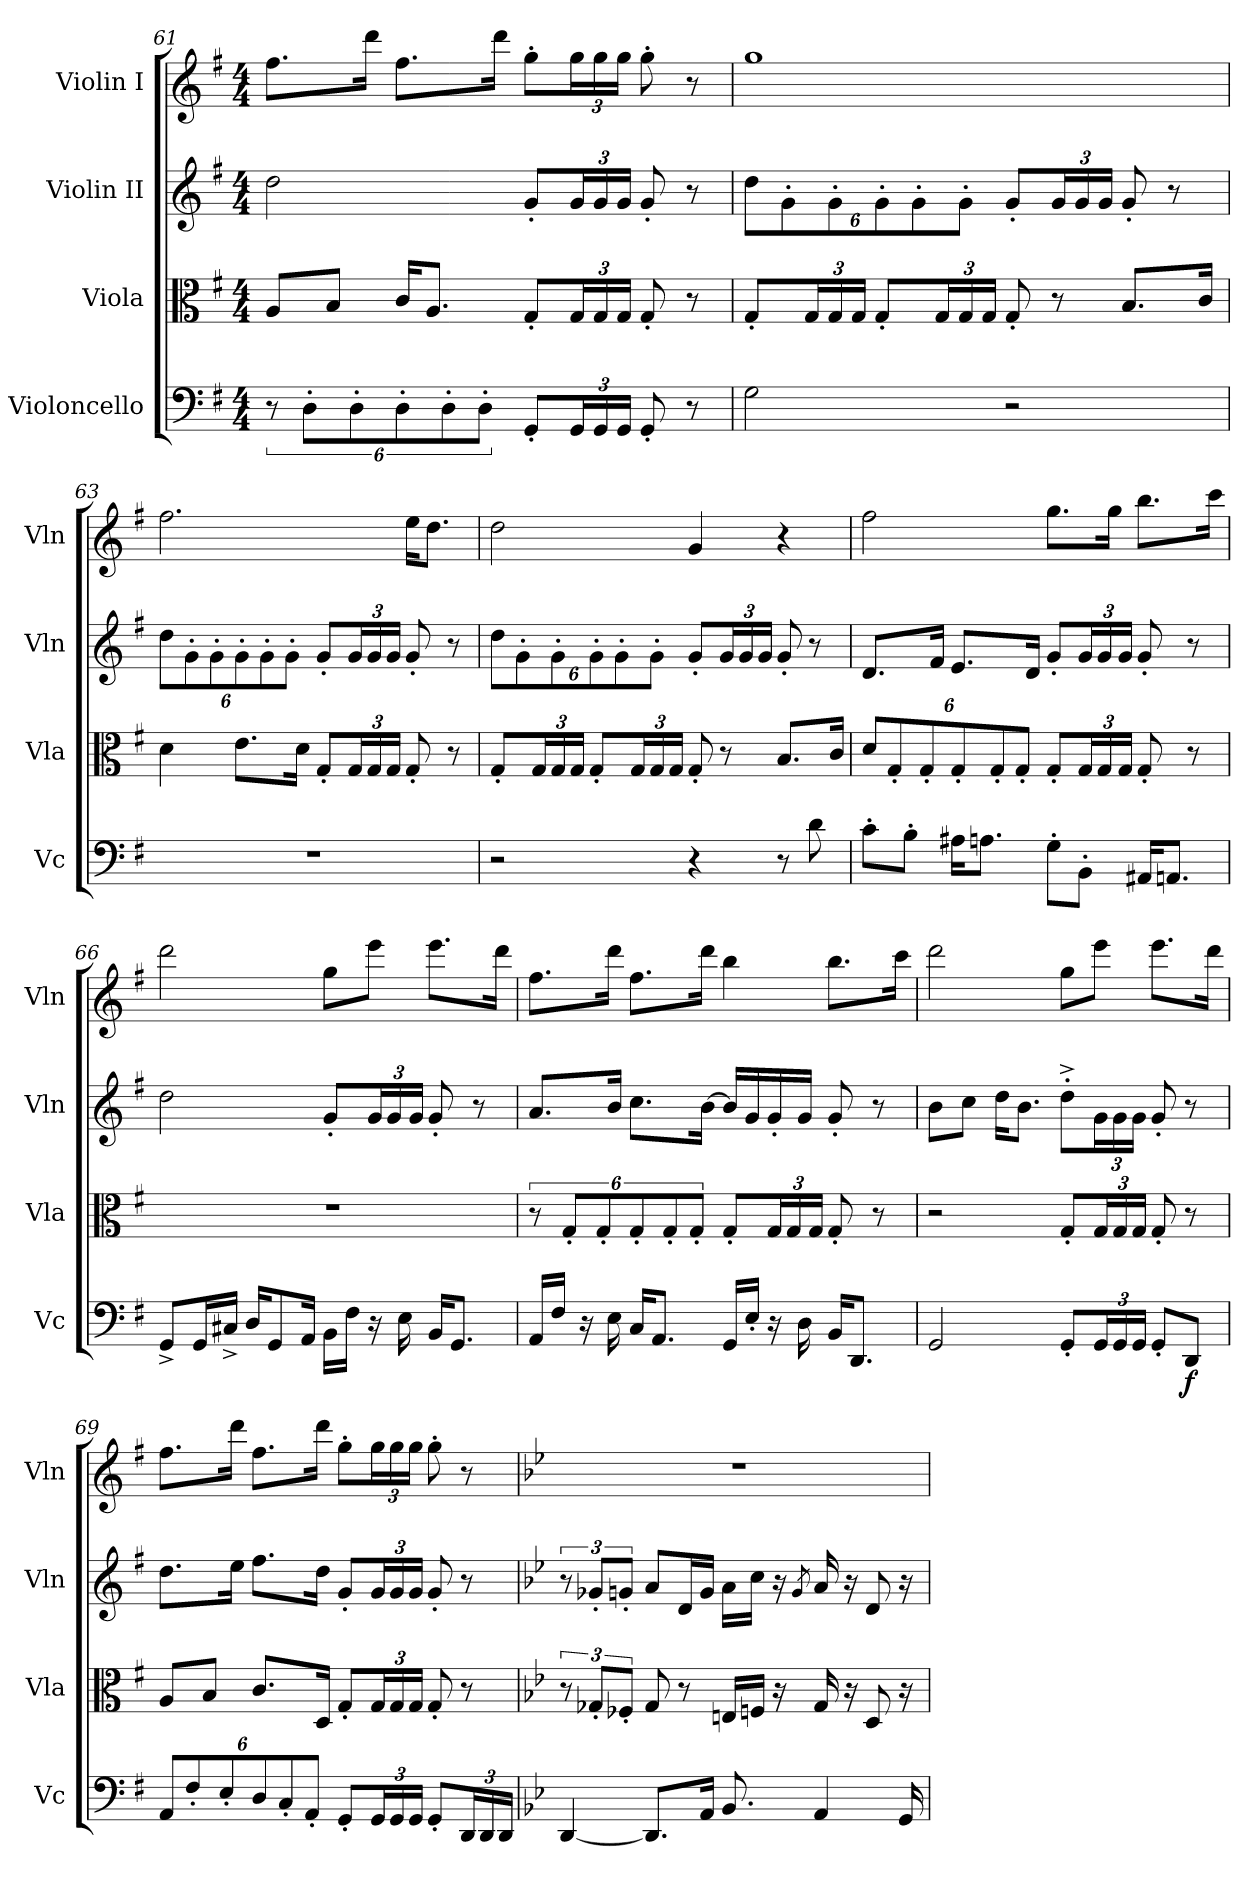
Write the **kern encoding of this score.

**kern	**dynam	**kern	**kern	**kern
*part4	*part4	*part3	*part2	*part1
*staff4	*staff4	*staff3	*staff2	*staff1
*I"Violoncello	*	*I"Viola	*I"Violin II	*I"Violin I
*I'Vc	*	*I'Vla	*I'Vln	*I'Vln
*clefF4	*	*clefC3	*clefG2	*clefG2
*k[f#]	*	*k[f#]	*k[f#]	*k[f#]
*M4/4	*	*M4/4	*M4/4	*M4/4
=61	=61	=61	=61	=61
12r	.	8A/L	2dd\	8.ff#\L
12D'\L	.	.	.	.
.	.	8B/J	.	.
12D'\	.	.	.	.
.	.	.	.	16ddd\Jk
12D'\	.	16c/KL	.	8.ff#\L
.	.	8.A/J	.	.
12D'\	.	.	.	.
12D'\J	.	.	.	.
.	.	.	.	16ddd\Jk
8GG'/L	.	8G'/L	8g'/L	8gg'\L
*Xbrackettup	*	*Xbrackettup	*Xbrackettup	*Xbrackettup
24GG/L	.	24G/L	24g/L	24gg\L
24GG/	.	24G/	24g/	24gg\
24GG/JJ	.	24G/JJ	24g/JJ	24gg\JJ
8GG'/	.	8G'/	8g'/	8gg'\
8r	.	8r	8r	8r
=62	=62	=62	=62	=62
2G\	.	8G'/L	12dd\L	1gg
.	.	.	12g'\	.
.	.	24G/L	.	.
.	.	24G/	12g'\	.
.	.	24G/JJ	.	.
.	.	8G'/L	12g'\	.
.	.	.	12g'\	.
.	.	24G/L	.	.
.	.	24G/	12g'\J	.
.	.	24G/JJ	.	.
2r	.	8G'/	8g'/L	.
.	.	8r	24g/L	.
.	.	.	24g/	.
.	.	.	24g/JJ	.
.	.	8.B/L	8g'/	.
.	.	.	8r	.
.	.	16c/Jk	.	.
=63	=63	=63	=63	=63
1r	.	4d\	12dd\L	2.ff#\
.	.	.	12g'\	.
.	.	.	12g'\	.
.	.	8.e\L	12g'\	.
.	.	.	12g'\	.
.	.	.	12g'\J	.
.	.	16d\Jk	.	.
.	.	8G'/L	8g'/L	.
.	.	24G/L	24g/L	.
.	.	24G/	24g/	.
.	.	24G/JJ	24g/JJ	.
.	.	8G'/	8g'/	16ee\KL
.	.	.	.	8.dd\J
.	.	8r	8r	.
=64	=64	=64	=64	=64
2r	.	8G'/L	12dd\L	2dd\
.	.	.	12g'\	.
.	.	24G/L	.	.
.	.	24G/	12g'\	.
.	.	24G/JJ	.	.
.	.	8G'/L	12g'\	.
.	.	.	12g'\	.
.	.	24G/L	.	.
.	.	24G/	12g'\J	.
.	.	24G/JJ	.	.
4r	.	8G'/	8g'/L	4g/
.	.	8r	24g/L	.
.	.	.	24g/	.
.	.	.	24g/JJ	.
8r	.	8.B/L	8g'/	4r
8d\	.	.	8r	.
.	.	16c/Jk	.	.
=65	=65	=65	=65	=65
8c'\L	.	12d/L	8.d/L	2ff#\
.	.	12G'/	.	.
8B'\J	.	.	.	.
.	.	12G'/	.	.
.	.	.	16f#/Jk	.
16A#X\KL	.	12G'/	8.e/L	.
8.An\J	.	.	.	.
.	.	12G'/	.	.
.	.	12G'/J	.	.
.	.	.	16d/Jk	.
8G'\L	.	8G'/L	8g'/L	8.gg\L
8BB'\J	.	24G/L	24g/L	.
.	.	24G/	24g/	.
.	.	.	.	16gg\Jk
.	.	24G/JJ	24g/JJ	.
16AA#X/KL	.	8G'/	8g'/	8.bb\L
8.AAn/J	.	.	.	.
.	.	8r	8r	.
.	.	.	.	16ccc\Jk
=66	=66	=66	=66	=66
8GG^/L	.	1r	2dd\	2ddd\
16GG/L	.	.	.	.
16C#X^/JJ	.	.	.	.
16D/KL	.	.	.	.
8GG/	.	.	.	.
16AA/Jk	.	.	.	.
16BB\LL	.	.	8g'/L	8gg\L
16F#\JJ	.	.	.	.
16r	.	.	24g/L	8eee\J
.	.	.	24g/	.
16E\	.	.	.	.
.	.	.	24g/JJ	.
16BB/KL	.	.	8g'/	8.eee\L
8.GG/J	.	.	.	.
.	.	.	8r	.
.	.	.	.	16ddd\Jk
=67	=67	=67	=67	=67
*	*	*brackettup	*	*
16AA/LL	.	12r	8.a/L	8.ff#\L
16F#/JJ	.	.	.	.
.	.	12G'/L	.	.
16r	.	.	.	.
.	.	12G'/	.	.
16E\	.	.	16b/Jk	16ddd\Jk
16C/KL	.	12G'/	8.cc\L	8.ff#\L
8.AA/J	.	.	.	.
.	.	12G'/	.	.
.	.	12G'/J	.	.
.	.	.	[16b\Jk	16ddd\Jk
16GG/LL	.	8G'/L	16b/LL]	4bb\
16E'/JJ	.	.	16g/	.
*	*	*Xbrackettup	*	*
16r	.	24G/L	16g'/	.
.	.	24G/	.	.
16D\	.	.	16g/JJ	.
.	.	24G/JJ	.	.
16BB/KL	.	8G'/	8g'/	8.bb\L
8.DD/J	.	.	.	.
.	.	8r	8r	.
.	.	.	.	16ccc\Jk
=68	=68	=68	=68	=68
2GG/	.	2r	8b\L	2ddd\
.	.	.	8cc\J	.
.	.	.	16dd\KL	.
.	.	.	8.b\J	.
8GG'/L	.	8G'/L	8dd'^\L	8gg\L
24GG/L	.	24G/L	24g\L	8eee\J
24GG/	.	24G/	24g\	.
24GG/JJ	.	24G/JJ	24g\JJ	.
8GG'/L	.	8G'/	8g'/	8.eee\L
!	!LO:DY:b	!	!	!
8DD/J	f	8r	8r	.
.	.	.	.	16ddd\Jk
=69	=69	=69	=69	=69
12AA/L	.	8A/L	8.dd\L	8.ff#\L
12F#'/	.	.	.	.
.	.	8B/J	.	.
12E'/	.	.	.	.
.	.	.	16ee\Jk	16ddd\Jk
12D/	.	8.c/L	8.ff#\L	8.ff#\L
12C'/	.	.	.	.
12AA'/J	.	.	.	.
.	.	16D/Jk	16dd\Jk	16ddd\Jk
8GG'/L	.	8G'/L	8g'/L	8gg'\L
24GG/L	.	24G/L	24g/L	24gg\L
24GG/	.	24G/	24g/	24gg\
24GG/JJ	.	24G/JJ	24g/JJ	24gg\JJ
8GG'/L	.	8G'/	8g'/	8gg'\
24DD/L	.	8r	8r	8r
24DD/	.	.	.	.
24DD/JJ	.	.	.	.
=70	=70	=70	=70	=70
*k[b-e-]	*	*k[b-e-]	*k[b-e-]	*k[b-e-]
*	*	*brackettup	*brackettup	*
[4DD/	.	12r	12r	1r
.	.	12G-X'/L	12g-X'/L	.
.	.	12F-X'/J	12gn'/J	.
8.DD/L]	.	8G-/	8a/L	.
.	.	8r	16d/L	.
16AA/Jk	.	.	16g/JJ	.
8.BB-/	.	16En/LL	16a\LL	.
.	.	16Fn/JJ	16cc\JJ	.
.	.	16r	16r	.
.	.	.	8qg/	.
4AA/	.	16G-/	16a/	.
.	.	16r	16r	.
.	.	8D/	8d/	.
16GG/	.	16r	16r	.
=	=	=	=	=
*-	*-	*-	*-	*-
